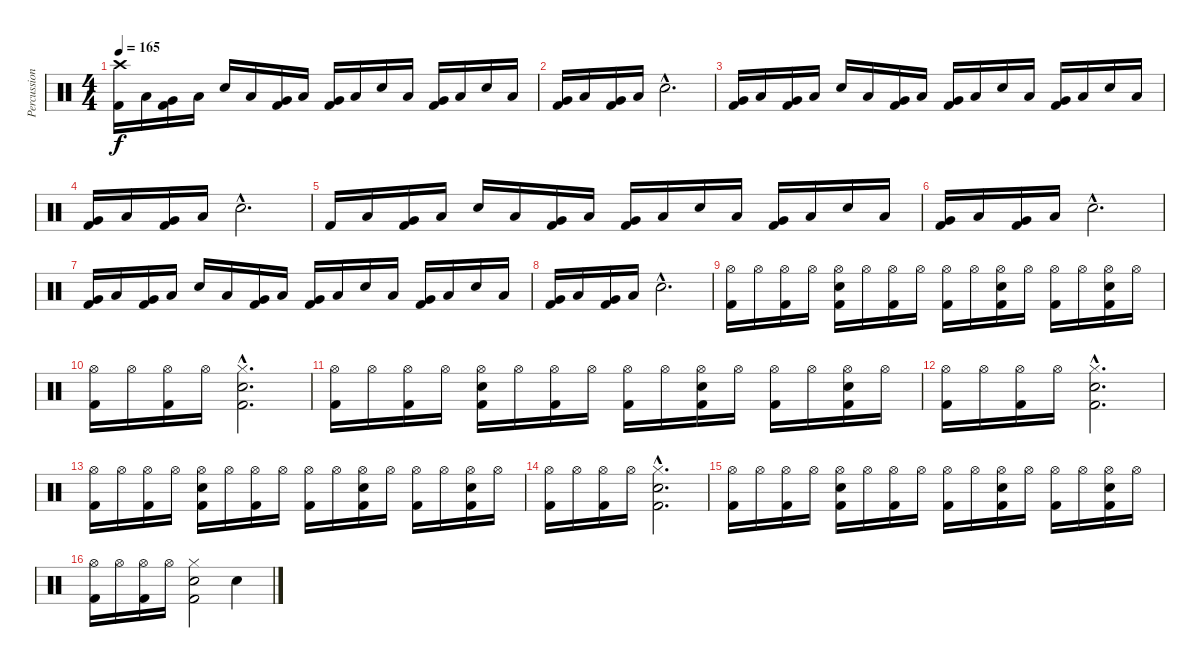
\track ("Percussion" "Percussion") {instrument percussion}
\staff {score}
\articulation defaults
\ts (4 4)
\tempo 165
\clef neutral
\ks c
("Crash high (hit)" "Kick (hit) 2").16{dy f} "Low Tom (hit)".16 ("Very Low Tom (hit)" "Kick (hit) 2").16 "Low Tom (hit)".16 "Electric Snare (hit)".16 "Low Tom (hit)".16 ("Very Low Tom (hit)" "Kick (hit) 2").16 "Low Tom (hit)".16 ("Very Low Tom (hit)" "Kick (hit) 2").16 "Low Tom (hit)".16 "Electric Snare (hit)".16 "Low Tom (hit)".16 ("Very Low Tom (hit)" "Kick (hit) 2").16 "Low Tom (hit)".16 "Electric Snare (hit)".16 "Low Tom (hit)".16 |
("Very Low Tom (hit)" "Kick (hit) 2").16 "Low Tom (hit)".16 ("Very Low Tom (hit)" "Kick (hit) 2").16 "Low Tom (hit)".16 "Electric Snare (hit)"{hac}.2{d} |
("Very Low Tom (hit)" "Kick (hit) 2").16 "Low Tom (hit)".16 ("Very Low Tom (hit)" "Kick (hit) 2").16 "Low Tom (hit)".16 "Electric Snare (hit)".16 "Low Tom (hit)".16 ("Very Low Tom (hit)" "Kick (hit) 2").16 "Low Tom (hit)".16 ("Very Low Tom (hit)" "Kick (hit) 2").16 "Low Tom (hit)".16 "Electric Snare (hit)".16 "Low Tom (hit)".16 ("Very Low Tom (hit)" "Kick (hit) 2").16 "Low Tom (hit)".16 "Electric Snare (hit)".16 "Low Tom (hit)".16 |
("Very Low Tom (hit)" "Kick (hit) 2").16 "Low Tom (hit)".16 ("Very Low Tom (hit)" "Kick (hit) 2").16 "Low Tom (hit)".16 "Electric Snare (hit)"{hac}.2{d} |
"Kick (hit) 2".16 "Low Tom (hit)".16 ("Very Low Tom (hit)" "Kick (hit) 2").16 "Low Tom (hit)".16 "Electric Snare (hit)".16 "Low Tom (hit)".16 ("Very Low Tom (hit)" "Kick (hit) 2").16 "Low Tom (hit)".16 ("Very Low Tom (hit)" "Kick (hit) 2").16 "Low Tom (hit)".16 "Electric Snare (hit)".16 "Low Tom (hit)".16 ("Very Low Tom (hit)" "Kick (hit) 2").16 "Low Tom (hit)".16 "Electric Snare (hit)".16 "Low Tom (hit)".16 |
("Very Low Tom (hit)" "Kick (hit) 2").16 "Low Tom (hit)".16 ("Very Low Tom (hit)" "Kick (hit) 2").16 "Low Tom (hit)".16 "Electric Snare (hit)"{hac}.2{d} |
("Very Low Tom (hit)" "Kick (hit) 2").16 "Low Tom (hit)".16 ("Very Low Tom (hit)" "Kick (hit) 2").16 "Low Tom (hit)".16 "Electric Snare (hit)".16 "Low Tom (hit)".16 ("Very Low Tom (hit)" "Kick (hit) 2").16 "Low Tom (hit)".16 ("Very Low Tom (hit)" "Kick (hit) 2").16 "Low Tom (hit)".16 "Electric Snare (hit)".16 "Low Tom (hit)".16 ("Very Low Tom (hit)" "Kick (hit) 2").16 "Low Tom (hit)".16 "Electric Snare (hit)".16 "Low Tom (hit)".16 |
("Very Low Tom (hit)" "Kick (hit) 2").16 "Low Tom (hit)".16 ("Very Low Tom (hit)" "Kick (hit) 2").16 "Low Tom (hit)".16 "Electric Snare (hit)"{hac}.2{d} |
("Hi-Hat (open)" "Kick (hit) 2").16 "Hi-Hat (open)".16 ("Hi-Hat (open)" "Kick (hit) 2").16 "Hi-Hat (open)".16 ("Hi-Hat (open)" "Electric Snare (hit)" "Kick (hit) 2").16 "Hi-Hat (open)".16 ("Hi-Hat (open)" "Kick (hit) 2").16 "Hi-Hat (open)".16 ("Hi-Hat (open)" "Kick (hit) 2").16 "Hi-Hat (open)".16 ("Hi-Hat (open)" "Electric Snare (hit)" "Kick (hit) 2").16 "Hi-Hat (open)".16 ("Hi-Hat (open)" "Kick (hit) 2").16 "Hi-Hat (open)".16 ("Hi-Hat (open)" "Electric Snare (hit)" "Kick (hit) 2").16 "Hi-Hat (open)".16 |
("Hi-Hat (open)" "Kick (hit) 2").16 "Hi-Hat (open)".16 ("Hi-Hat (open)" "Kick (hit) 2").16 "Hi-Hat (open)".16 ("Hi-Hat (closed)"{hac} "Electric Snare (hit)"{hac} "Kick (hit) 2"{hac}).2{d} |
("Hi-Hat (open)" "Kick (hit) 2").16 "Hi-Hat (open)".16 ("Hi-Hat (open)" "Kick (hit) 2").16 "Hi-Hat (open)".16 ("Hi-Hat (open)" "Electric Snare (hit)" "Kick (hit) 2").16 "Hi-Hat (open)".16 ("Hi-Hat (open)" "Kick (hit) 2").16 "Hi-Hat (open)".16 ("Hi-Hat (open)" "Kick (hit) 2").16 "Hi-Hat (open)".16 ("Hi-Hat (open)" "Electric Snare (hit)" "Kick (hit) 2").16 "Hi-Hat (open)".16 ("Hi-Hat (open)" "Kick (hit) 2").16 "Hi-Hat (open)".16 ("Hi-Hat (open)" "Electric Snare (hit)" "Kick (hit) 2").16 "Hi-Hat (open)".16 |
("Hi-Hat (open)" "Kick (hit) 2").16 "Hi-Hat (open)".16 ("Hi-Hat (open)" "Kick (hit) 2").16 "Hi-Hat (open)".16 ("Hi-Hat (closed)"{hac} "Electric Snare (hit)"{hac} "Kick (hit) 2"{hac}).2{d} |
("Hi-Hat (open)" "Kick (hit) 2").16 "Hi-Hat (open)".16 ("Hi-Hat (open)" "Kick (hit) 2").16 "Hi-Hat (open)".16 ("Hi-Hat (open)" "Electric Snare (hit)" "Kick (hit) 2").16 "Hi-Hat (open)".16 ("Hi-Hat (open)" "Kick (hit) 2").16 "Hi-Hat (open)".16 ("Hi-Hat (open)" "Kick (hit) 2").16 "Hi-Hat (open)".16 ("Hi-Hat (open)" "Electric Snare (hit)" "Kick (hit) 2").16 "Hi-Hat (open)".16 ("Hi-Hat (open)" "Kick (hit) 2").16 "Hi-Hat (open)".16 ("Hi-Hat (open)" "Electric Snare (hit)" "Kick (hit) 2").16 "Hi-Hat (open)".16 |
("Hi-Hat (open)" "Kick (hit) 2").16 "Hi-Hat (open)".16 ("Hi-Hat (open)" "Kick (hit) 2").16 "Hi-Hat (open)".16 ("Hi-Hat (closed)"{hac} "Electric Snare (hit)"{hac} "Kick (hit) 2"{hac}).2{d} |
("Hi-Hat (open)" "Kick (hit) 2").16 "Hi-Hat (open)".16 ("Hi-Hat (open)" "Kick (hit) 2").16 "Hi-Hat (open)".16 ("Hi-Hat (open)" "Electric Snare (hit)" "Kick (hit) 2").16 "Hi-Hat (open)".16 ("Hi-Hat (open)" "Kick (hit) 2").16 "Hi-Hat (open)".16 ("Hi-Hat (open)" "Kick (hit) 2").16 "Hi-Hat (open)".16 ("Hi-Hat (open)" "Electric Snare (hit)" "Kick (hit) 2").16 "Hi-Hat (open)".16 ("Hi-Hat (open)" "Kick (hit) 2").16 "Hi-Hat (open)".16 ("Hi-Hat (open)" "Electric Snare (hit)" "Kick (hit) 2").16 "Hi-Hat (open)".16 |
("Hi-Hat (open)" "Kick (hit) 2").16 "Hi-Hat (open)".16 ("Hi-Hat (open)" "Kick (hit) 2").16 "Hi-Hat (open)".16 ("Hi-Hat (closed)" "Electric Snare (hit)" "Kick (hit) 2").2 "Electric Snare (hit)".4
